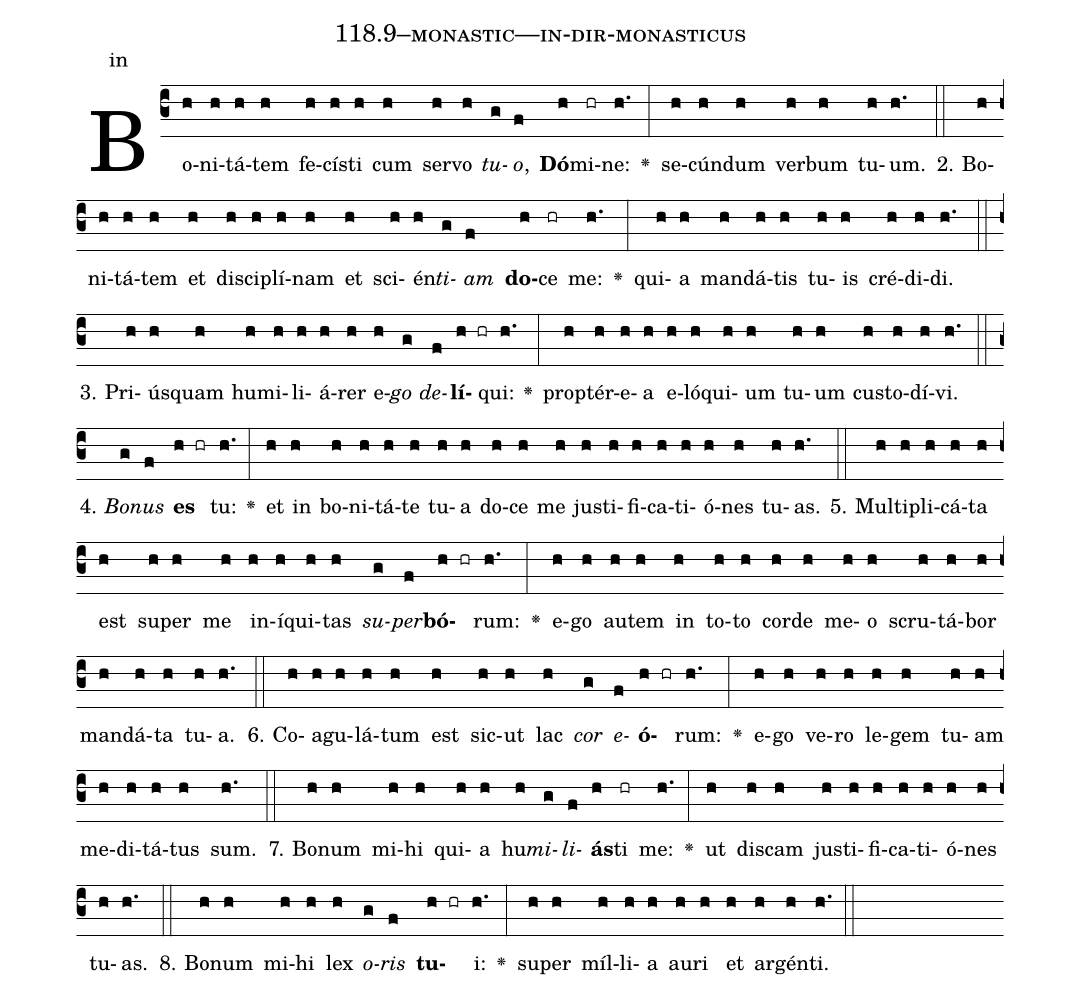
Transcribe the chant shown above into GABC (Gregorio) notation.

name: 118.9--monastic---in-dir-monasticus;
annotation: in;
%%
(c3)Bo(h)ni(h)tá(h)tem(h) fe(h)cís(h)ti(h) cum(h) ser(h)vo(h) <i>tu</i>(g)<i>o</i>,(f) <b>Dó</b>(h)mi(hr)ne:(h.) <v>\greheightstar</v>(:) se(h)cún(h)dum(h) ver(h)bum(h) tu(h)um.(h.) (::)
2. Bo(h)ni(h)tá(h)tem(h) et(h) di(h)sci(h)plí(h)nam(h) et(h) sci(h)én(h)<i>ti</i>(g)<i>am</i>(f) <b>do</b>(h)ce(hr) me:(h.) <v>\greheightstar</v>(:) qui(h)a(h) man(h)dá(h)tis(h) tu(h)is(h) cré(h)di(h)di.(h.) (::)
3. Pri(h)ús(h)quam(h) hu(h)mi(h)li(h)á(h)rer(h) e(h)<i>go</i>(g) <i>de</i>(f)<b>lí</b>(h hr)qui:(h.) <v>\greheightstar</v>(:) prop(h)tér(h)e(h)a(h) e(h)ló(h)qui(h)um(h) tu(h)um(h) cus(h)to(h)dí(h)vi.(h.) (::)
4. <i>Bo</i>(g)<i>nus</i>(f) <b>es</b>(h hr) tu:(h.) <v>\greheightstar</v>(:) et(h) in(h) bo(h)ni(h)tá(h)te(h) tu(h)a(h) do(h)ce(h) me(h) jus(h)ti(h)fi(h)ca(h)ti(h)ó(h)nes(h) tu(h)as.(h.) (::)
5. Mul(h)ti(h)pli(h)cá(h)ta(h) est(h) su(h)per(h) me(h) in(h)í(h)qui(h)tas(h) <i>su</i>(g)<i>per</i>(f)<b>bó</b>(h hr)rum:(h.) <v>\greheightstar</v>(:) e(h)go(h) au(h)tem(h) in(h) to(h)to(h) cor(h)de(h) me(h)o(h) scru(h)tá(h)bor(h) man(h)dá(h)ta(h) tu(h)a.(h.) (::)
6. Co(h)a(h)gu(h)lá(h)tum(h) est(h) sic(h)ut(h) lac(h) <i>cor</i>(g) <i>e</i>(f)<b>ó</b>(h hr)rum:(h.) <v>\greheightstar</v>(:) e(h)go(h) ve(h)ro(h) le(h)gem(h) tu(h)am(h) me(h)di(h)tá(h)tus(h) sum.(h.) (::)
7. Bo(h)num(h) mi(h)hi(h) qui(h)a(h) hu(h)<i>mi</i>(g)<i>li</i>(f)<b>ás</b>(h)ti(hr) me:(h.) <v>\greheightstar</v>(:) ut(h) dis(h)cam(h) jus(h)ti(h)fi(h)ca(h)ti(h)ó(h)nes(h) tu(h)as.(h.) (::)
8. Bo(h)num(h) mi(h)hi(h) lex(h) <i>o</i>(g)<i>ris</i>(f) <b>tu</b>(h hr)i:(h.) <v>\greheightstar</v>(:) su(h)per(h) míl(h)li(h)a(h) au(h)ri(h) et(h) ar(h)gén(h)ti.(h.) (::)
